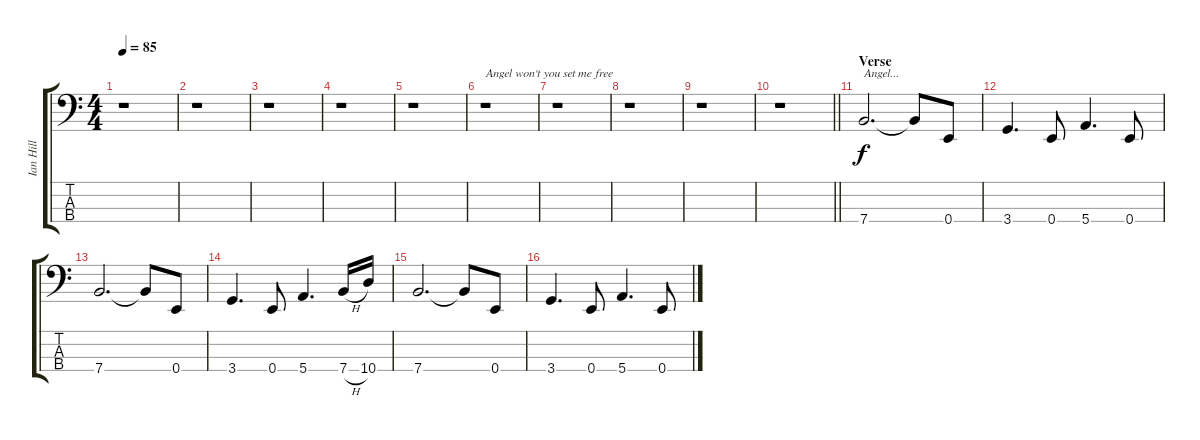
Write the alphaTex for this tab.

\track ("Ian Hill" "Ian Hill") {instrument electricbassfinger}
\staff {score tabs}
\tuning (G2 D2 A1 E1) {hide}
\ts (4 4)
\tempo 85
\clef f4
\ks c
r.1{dy f} |
r.1 |
r.1 |
r.1 |
r.1 |
r.1{txt "Angel won't you set me free"} |
r.1 |
r.1 |
r.1 |
\barLineRight lightlight
r.1 |
\section ("" "Verse")
7.4.2{d txt "Angel..."} 7.4{t}.8 0.4.8 |
3.4.4{d} 0.4.8 5.4.4{d} 0.4.8 |
7.4.2{d} 7.4{t}.8 0.4.8 |
3.4.4{d} 0.4.8 5.4.4{d} 7.4{h}.16 10.4.16 |
7.4.2{d} 7.4{t}.8 0.4.8 |
3.4.4{d} 0.4.8 5.4.4{d} 0.4.8
